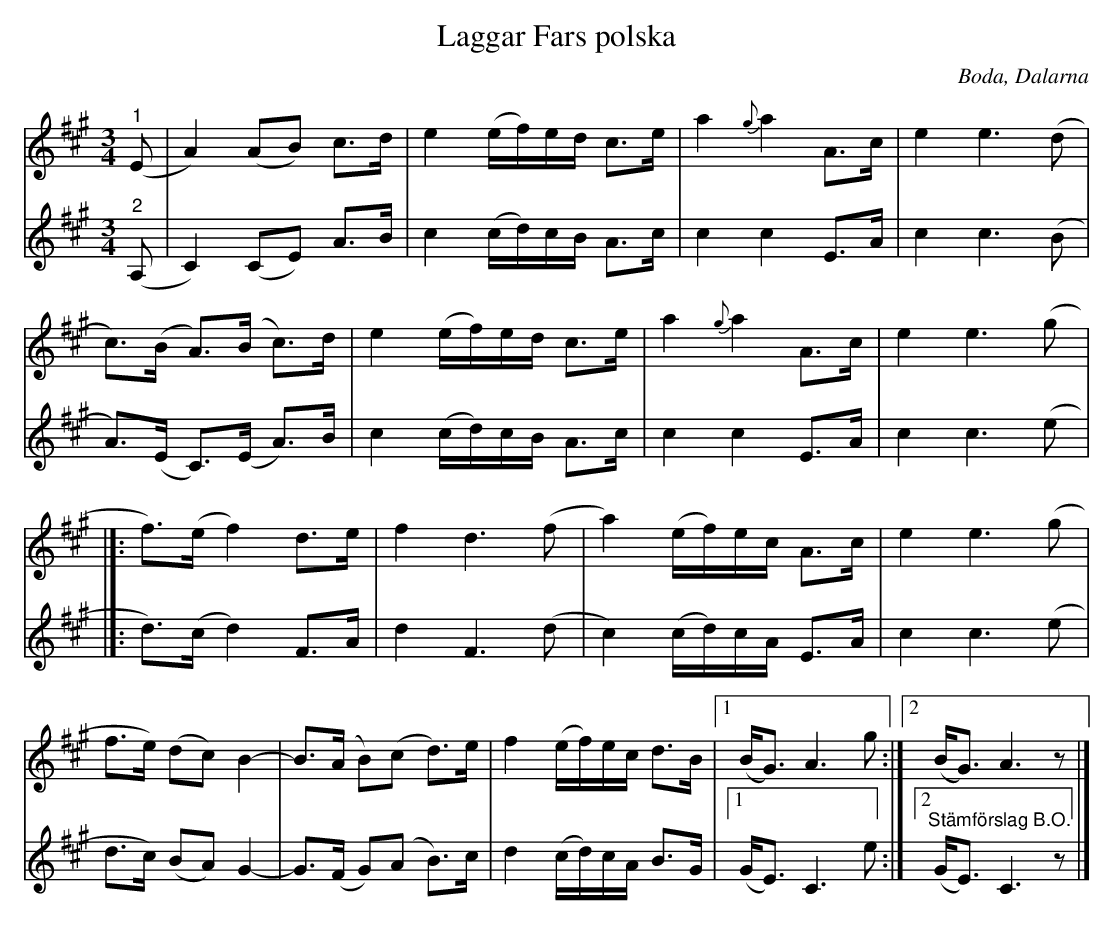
X:1
T:Laggar Fars polska
O:Boda, Dalarna
L:1/8
M:3/4
K:A
V:1
"^1" (E | A2) (AB) c>d | e2 (e/f/)e/d/ c>e | a2{g} a2 A>c | e2 e3 (d |
c>)(B A>)(B c>)d | e2 (e/f/)e/d/ c>e | a2{g} a2 A>c | e2 e3 (g |]:
f>)(e f2) d>e | f2 d3 (f | a2) (e/f/)e/c/ A>c | e2 e3 (g |
f>e) (dc) B2- | B>(A B)(c d>)e | f2 (e/f/)e/c/ d>B |1 (B<G) A3 g :|2 (B<G) A3 z |]
V:2
"^2" (A, | C2) (CE) A>B | c2 (c/d/)c/B/ A>c | c2 c2 E>A | c2 c3 (B |
A>)(E C>)(E A>)B | c2 (c/d/)c/B/ A>c | c2 c2 E>A | c2 c3 (e |]:
d>)(c d2) F>A | d2 F3 (d | c2) (c/d/)c/A/ E>A | c2 c3 (e |
d>c) (BA) G2- | G>(F G)(A B>)c | d2 (c/d/)c/A/ B>G |1 (G<E) C3 e :|2 "^Stämförslag B.O." (G<E) C3 z |]
